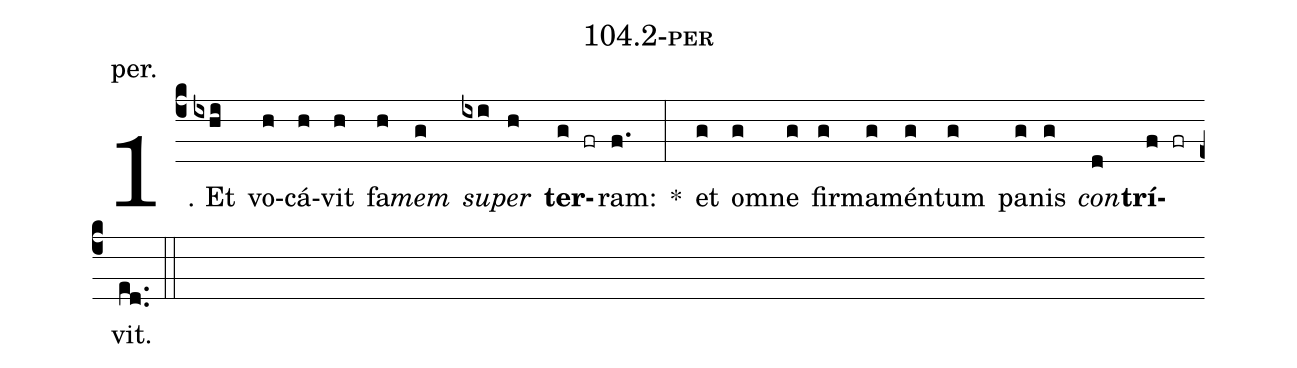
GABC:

name: 104.2-per;
annotation: per.;
%%
(c4)1. Et(ixhi) vo(h)cá(h)vit(h) fa(h)<i>mem</i>(g) <i>su</i>(ixi)<i>per</i>(h) <b>ter</b>(g fr)ram:(f.) *(:) et(g) om(g)ne(g) fir(g)ma(g)mén(g)tum(g) pa(g)nis(g) <i>con</i>(d)<b>trí</b>(f fr)vit.(ed..) (::)


%E(g) u(g) o(g) u(d) a(f) e.(ed..) (::)
